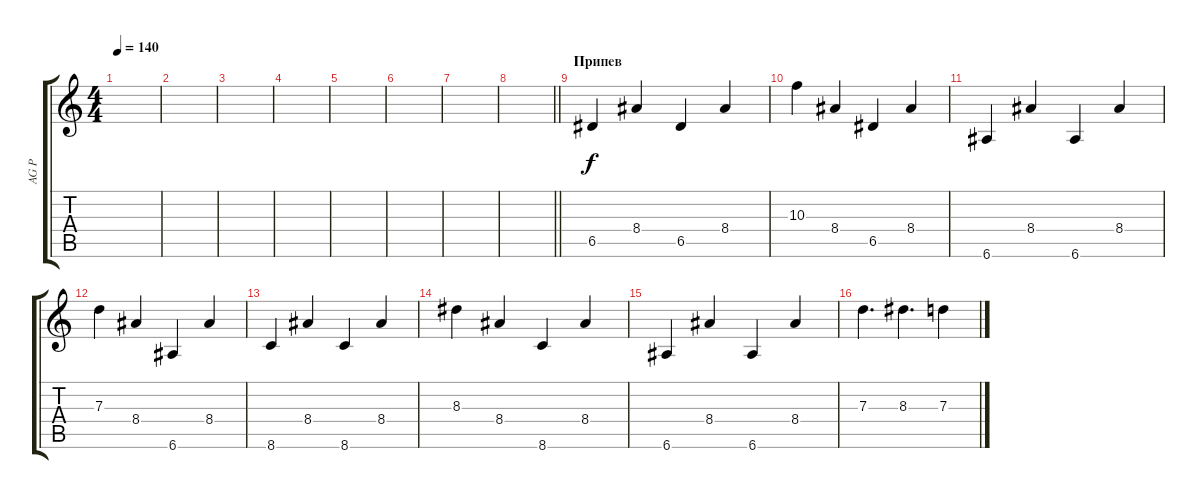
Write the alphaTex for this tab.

\track ("AG P" "AG P") {instrument electricguitarclean}
\staff {score tabs}
\tuning (E4 B3 G3 D3 A2 E2) {hide}
\ts (4 4)
\tempo 140
\clef g2
\ks c
|
|
|
|
|
|
|
\barLineRight lightlight
|
\section ("" "Припев")
6.5.4 8.4.4 6.5.4 8.4.4 |
10.3.4 8.4.4 6.5.4 8.4.4 |
6.6.4 8.4.4 6.6.4 8.4.4 |
7.3.4 8.4.4 6.6.4 8.4.4 |
8.6.4 8.4.4 8.6.4 8.4.4 |
8.3.4 8.4.4 8.6.4 8.4.4 |
6.6.4 8.4.4 6.6.4 8.4.4 |
7.3.4{d} 8.3.4{d} 7.3.4
